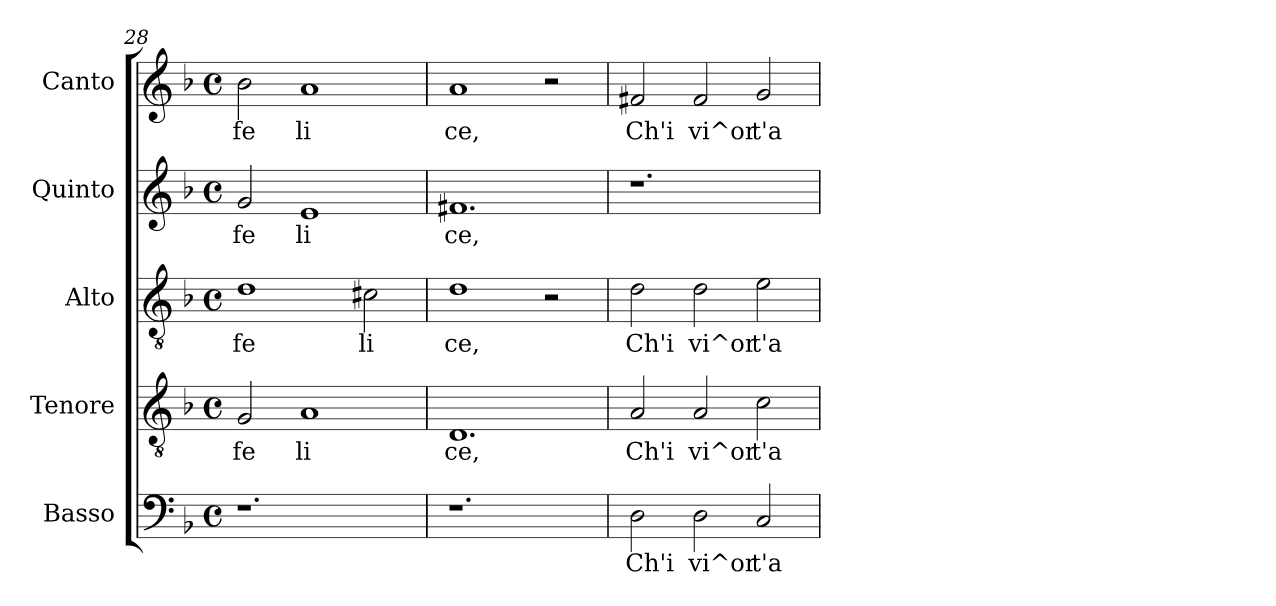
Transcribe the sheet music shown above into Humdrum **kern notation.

**kern	**text	**kern	**text	**kern	**text	**kern	**text	**kern	**text
*part5	*part5	*part4	*part4	*part3	*part3	*part2	*part2	*part1	*part1
*staff5	*staff5	*staff4	*staff4	*staff3	*staff3	*staff2	*staff2	*staff1	*staff1
*I"Basso	*	*I"Tenore	*	*I"Alto	*	*I"Quinto	*	*I"Canto	*
*clefF4	*	*clefGv2	*	*clefGv2	*	*clefG2	*	*clefG2	*
*ITrd-3c-5	*	*ITrd-3c-5	*	*ITrd-3c-5	*	*	*	*ITrd-3c-5	*
*k[b-e-]	*	*k[b-e-]	*	*k[b-e-]	*	*k[b-]	*	*k[b-e-]	*
*B-:	*	*B-:	*	*B-:	*	*F:	*	*B-:	*
*M4/4	*	*M4/4	*	*M4/4	*	*M4/4	*	*M4/4	*
*met(c)	*	*met(c)	*	*met(c)	*	*met(c)	*	*met(c)	*
=28	=28	=28	=28	=28	=28	=28	=28	=28	=28
!	!	!	!LO:LY:b:cj	!	!LO:LY:b:cj	!	!LO:LY:b:cj	!	!LO:LY:b:cj
1.r	.	2c/	fe	1g	fe	2g/	fe	2ee-\	fe
!	!	!	!LO:LY:b:cj	!	!	!	!LO:LY:b:cj	!	!LO:LY:b:cj
.	.	1d	li	.	.	1e	li	1dd	li
!	!	!	!	!	!LO:LY:b:cj	!	!	!	!
.	.	.	.	2f#X\	li	.	.	.	.
=29	=29	=29	=29	=29	=29	=29	=29	=29	=29
!	!	!	!LO:LY:b:cj	!	!LO:LY:b:cj	!	!LO:LY:b:cj	!	!LO:LY:b:cj
1.r	.	1.G	ce,	1g	ce,	1.f#X	ce,	1dd	ce,
.	.	.	.	2r	.	.	.	2r	.
=30	=30	=30	=30	=30	=30	=30	=30	=30	=30
!	!LO:LY:b:cj	!	!LO:LY:b:cj	!	!LO:LY:b:cj	!	!	!	!LO:LY:b:cj
2G\	Ch'i	2d/	Ch'i	2g\	Ch'i	1.r	.	2bn/	Ch'i
!	!LO:LY:b:cj	!	!LO:LY:b:cj	!	!LO:LY:b:cj	!	!	!	!LO:LY:b:cj
2G\	vi^or	2d/	vi^or	2g\	vi^or	.	.	2b/	vi^or
!	!LO:LY:b:cj	!	!LO:LY:b:cj	!	!LO:LY:b:cj	!	!	!	!LO:LY:b:cj
2F/	t'a	2f\	t'a	2a\	t'a	.	.	2cc/	t'a
=	=	=	=	=	=	=	=	=	=
*-	*-	*-	*-	*-	*-	*-	*-	*-	*-
